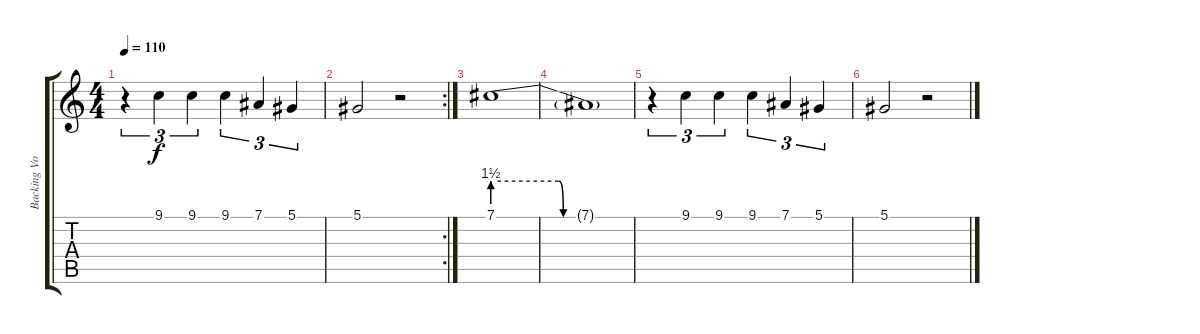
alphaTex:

\track ("Backing Vocals" "Backing Vo") {instrument choiraahs}
\staff {score tabs}
\tuning (Eb4 Bb3 Gb3 Db3 Ab2 Eb2) {hide}
\ts (4 4)
\tempo 110
\clef g2
\ks c
r.4{tu (3 2) dy f} 9.1.4{tu (3 2)} 9.1.4{tu (3 2)} 9.1.4{tu (3 2)} 7.1.4{tu (3 2)} 5.1.4{tu (3 2)} |
\rc 2
5.1.2 r.2 |
7.1{be (custom 0 6 28 6 30 0 60 0)}.1 |
7.1{t}.1 |
r.4{tu (3 2)} 9.1.4{tu (3 2)} 9.1.4{tu (3 2)} 9.1.4{tu (3 2)} 7.1.4{tu (3 2)} 5.1.4{tu (3 2)} |
5.1.2 r.2
